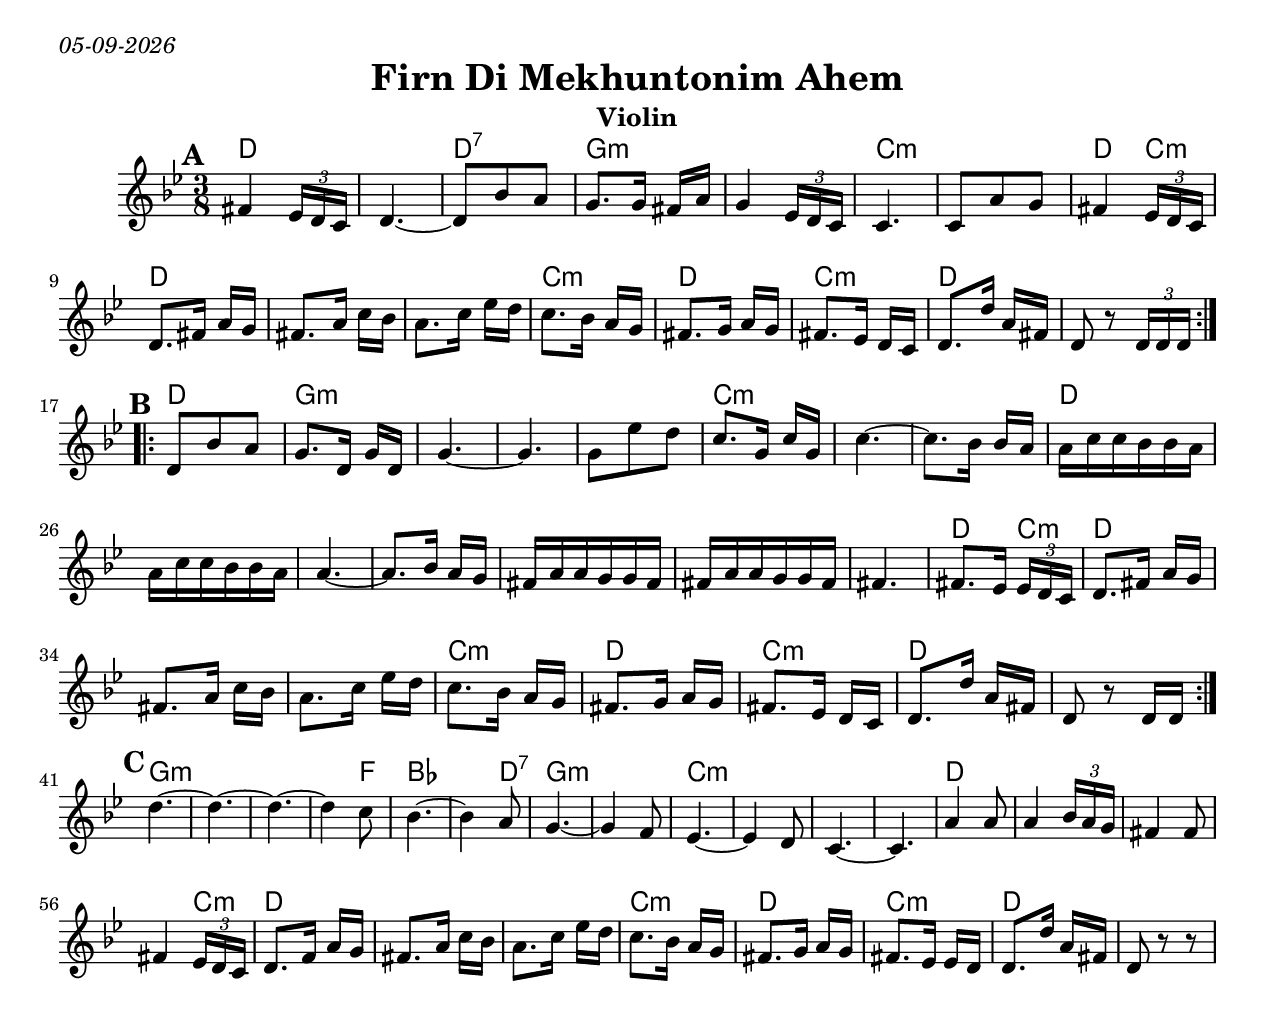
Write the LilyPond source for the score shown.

\version "2.20.0"
\include "english.ly"
\paper{
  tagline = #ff
  print-all-headers = ##t
  #(set-paper-size "letter")
}
date = #(strftime "%d-%m-%Y" (localtime (current-time)))

\markup{ \italic{ \date }  }

%\markup{ Got something to say? }

global = {
  \clef treble
  \key g \minor
  \time 3/8
  \set Score.markFormatter = #format-mark-box-alphabet
}

%#################################### Melody ########################
end = {
  \times 2/3 {ef16 d c} %8

  d8. fs16 a[g]
  fs8. a16 c[bf]
  a8. c16 ef[d]
  c8. bf16 a [g]

  fs8. g16 a [g]
  fs8. ef16 d [c]
  d8. d'16 a[fs]
}

melody = \relative c' {
  \global
  %\partial 4 g4    %lead in notes

  \repeat volta 2{
    \mark \default
    fs4 \times 2/3 {ef16 d c}
    d4.~
    d8 bf' a
    g8. g16 fs [a]

   g4 \times 2/3 {ef16 d c}
   c4.
   c8 a' g
   fs4 \end
   d8 r \times 2/3{d16 d d}
  }
 \break

  \repeat volta 2{
    \mark \default
    d8 bf' a
    g8. d16 g[d]
    g4.~
    g4.

    g8 ef' d
    c8. g16 c[g]
    c4.~
    c8. bf16 bf[a]

    a16 c c bf bf a
    a16 c c bf bf a
    a4.~
    a8. bf16 a[g]

    fs16 a a g g fs
    fs16 a a g g fs
    fs4.
    fs8. [ef16] \end
    d8 r d16 d
   \break
  }
  \mark \default
  d'4.~
  d4.~
  d4.~
  d4 c8

  bf4.~
  bf4 a8
  g4.~
  g4 f8

  ef4.~
  ef4 d8
  c4.~
  c4.

  a'4 a8
  a4 \times 2/3{bf16 a g}
  fs4 fs8
  fs4 \times 2/3{ef16 d c}

  d8. f16 a [g]
  fs8. a16 c[bf]
  a8. c16 ef[d]
  c8. bf16 a[g]

  fs8. g16 a[g]
  fs8. ef16 ef[d]
  d8. d'16 a[fs]
  d8 r r

}
%################################# Lyrics #####################
%\addlyrics{ \set stanza = #"1. " }
%################################# Chords #######################
harmonies = \chordmode {
  d4.*2
  d4.:7
  g4.*2:m
  c4.*2:m
  d4 c8:m
  d4.*3
  c4.:m
  d4.
  c4.:m
  d4.*2
  %B
  d4.
  g4.*4:m
  c4.*3:m
  d4.*7
  d4 c8:m
  %same
  d4.*3
  c4.:m
  d4.
  c4.:m
  d4.*2
  %c
  g8*11:m
  f8
  bf8*5 d8:7
  g4.*2:m
  c4.*4:m
  d8*11 c8:m
  d4.*3
  c4.:m
  d4.
  c4.:m
  d4.*2


}

\score {
  % transpose score below
  %\transpose c d
  <<
    \new ChordNames {
      \set chordChanges = ##f
      \harmonies
    }
    \new Staff   \melody
  >>
  \header{
    title= "Firn Di Mekhuntonim Ahem"
    subtitle=""
    composer= ""

    instrument = "Violin"
    arranger= ""
  }
  \midi{\tempo 4 = 120}
  \layout{indent = 1.0\cm}
}
%{
% more verses:
\markup{}
\markup {
  \font-size #2
  \fill-line {
    \hspace #0.1 % distance from left margin
    \column {
      \line { "1."
\column {
 ""
}
      }
      \hspace #0.2 % vertical distance between verses
      \line { "2."
\column {
""
}
      }
    }
    \hspace #0.1  % horiz. distance between columns
    \column {
      \line { "3."
\column {
 ""
}
      }
      \hspace #0.2 % distance between verses
      \line { "4."
\column {
""
}
      }
    }
    \hspace #0.1 % distance to right margin
  }
}

%}